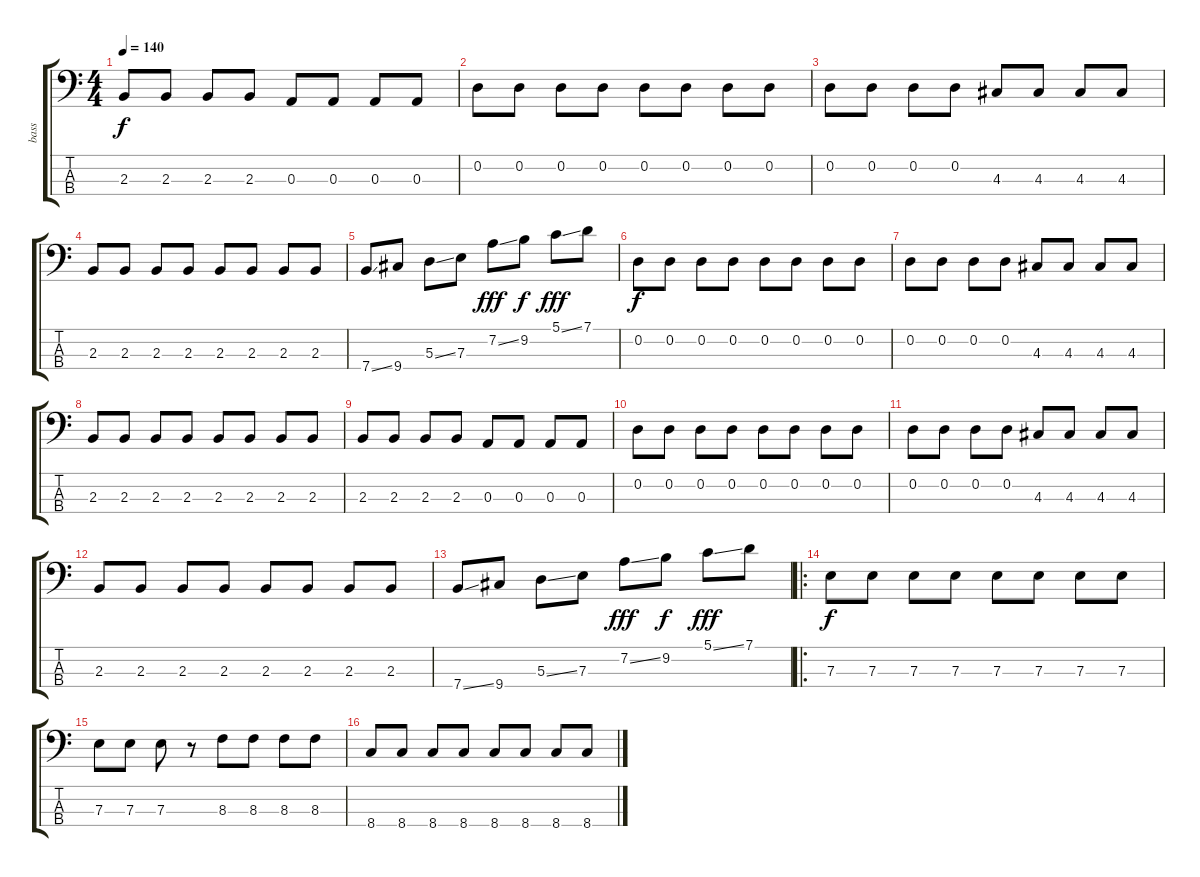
\track ("bass" "bass") {instrument electricbasspick}
\staff {score tabs}
\tuning (G2 D2 A1 E1) {hide}
\ts (4 4)
\tempo 140
\clef f4
\ks c
2.3.8{dy f} 2.3.8 2.3.8 2.3.8 0.3.8 0.3.8 0.3.8 0.3.8 |
0.2.8 0.2.8 0.2.8 0.2.8 0.2.8 0.2.8 0.2.8 0.2.8 |
0.2.8 0.2.8 0.2.8 0.2.8 4.3.8 4.3.8 4.3.8 4.3.8 |
2.3.8 2.3.8 2.3.8 2.3.8 2.3.8 2.3.8 2.3.8 2.3.8 |
7.4{ss}.8 9.4.8 5.3{ss}.8 7.3.8 7.2{ss}.8{dy fff} 9.2.8{dy f} 5.1{ss}.8{dy fff} 7.1.8 |
0.2.8{dy f} 0.2.8 0.2.8 0.2.8 0.2.8 0.2.8 0.2.8 0.2.8 |
0.2.8 0.2.8 0.2.8 0.2.8 4.3.8 4.3.8 4.3.8 4.3.8 |
2.3.8 2.3.8 2.3.8 2.3.8 2.3.8 2.3.8 2.3.8 2.3.8 |
2.3.8 2.3.8 2.3.8 2.3.8 0.3.8 0.3.8 0.3.8 0.3.8 |
0.2.8 0.2.8 0.2.8 0.2.8 0.2.8 0.2.8 0.2.8 0.2.8 |
0.2.8 0.2.8 0.2.8 0.2.8 4.3.8 4.3.8 4.3.8 4.3.8 |
2.3.8 2.3.8 2.3.8 2.3.8 2.3.8 2.3.8 2.3.8 2.3.8 |
7.4{ss}.8 9.4.8 5.3{ss}.8 7.3.8 7.2{ss}.8{dy fff} 9.2.8{dy f} 5.1{ss}.8{dy fff} 7.1.8 |
\ro
7.3.8{dy f instrument electricbassfinger} 7.3.8 7.3.8 7.3.8 7.3.8 7.3.8 7.3.8 7.3.8 |
7.3.8 7.3.8 7.3.8 r.8 8.3.8 8.3.8 8.3.8 8.3.8 |
8.4.8 8.4.8 8.4.8 8.4.8 8.4.8 8.4.8 8.4.8 8.4.8
